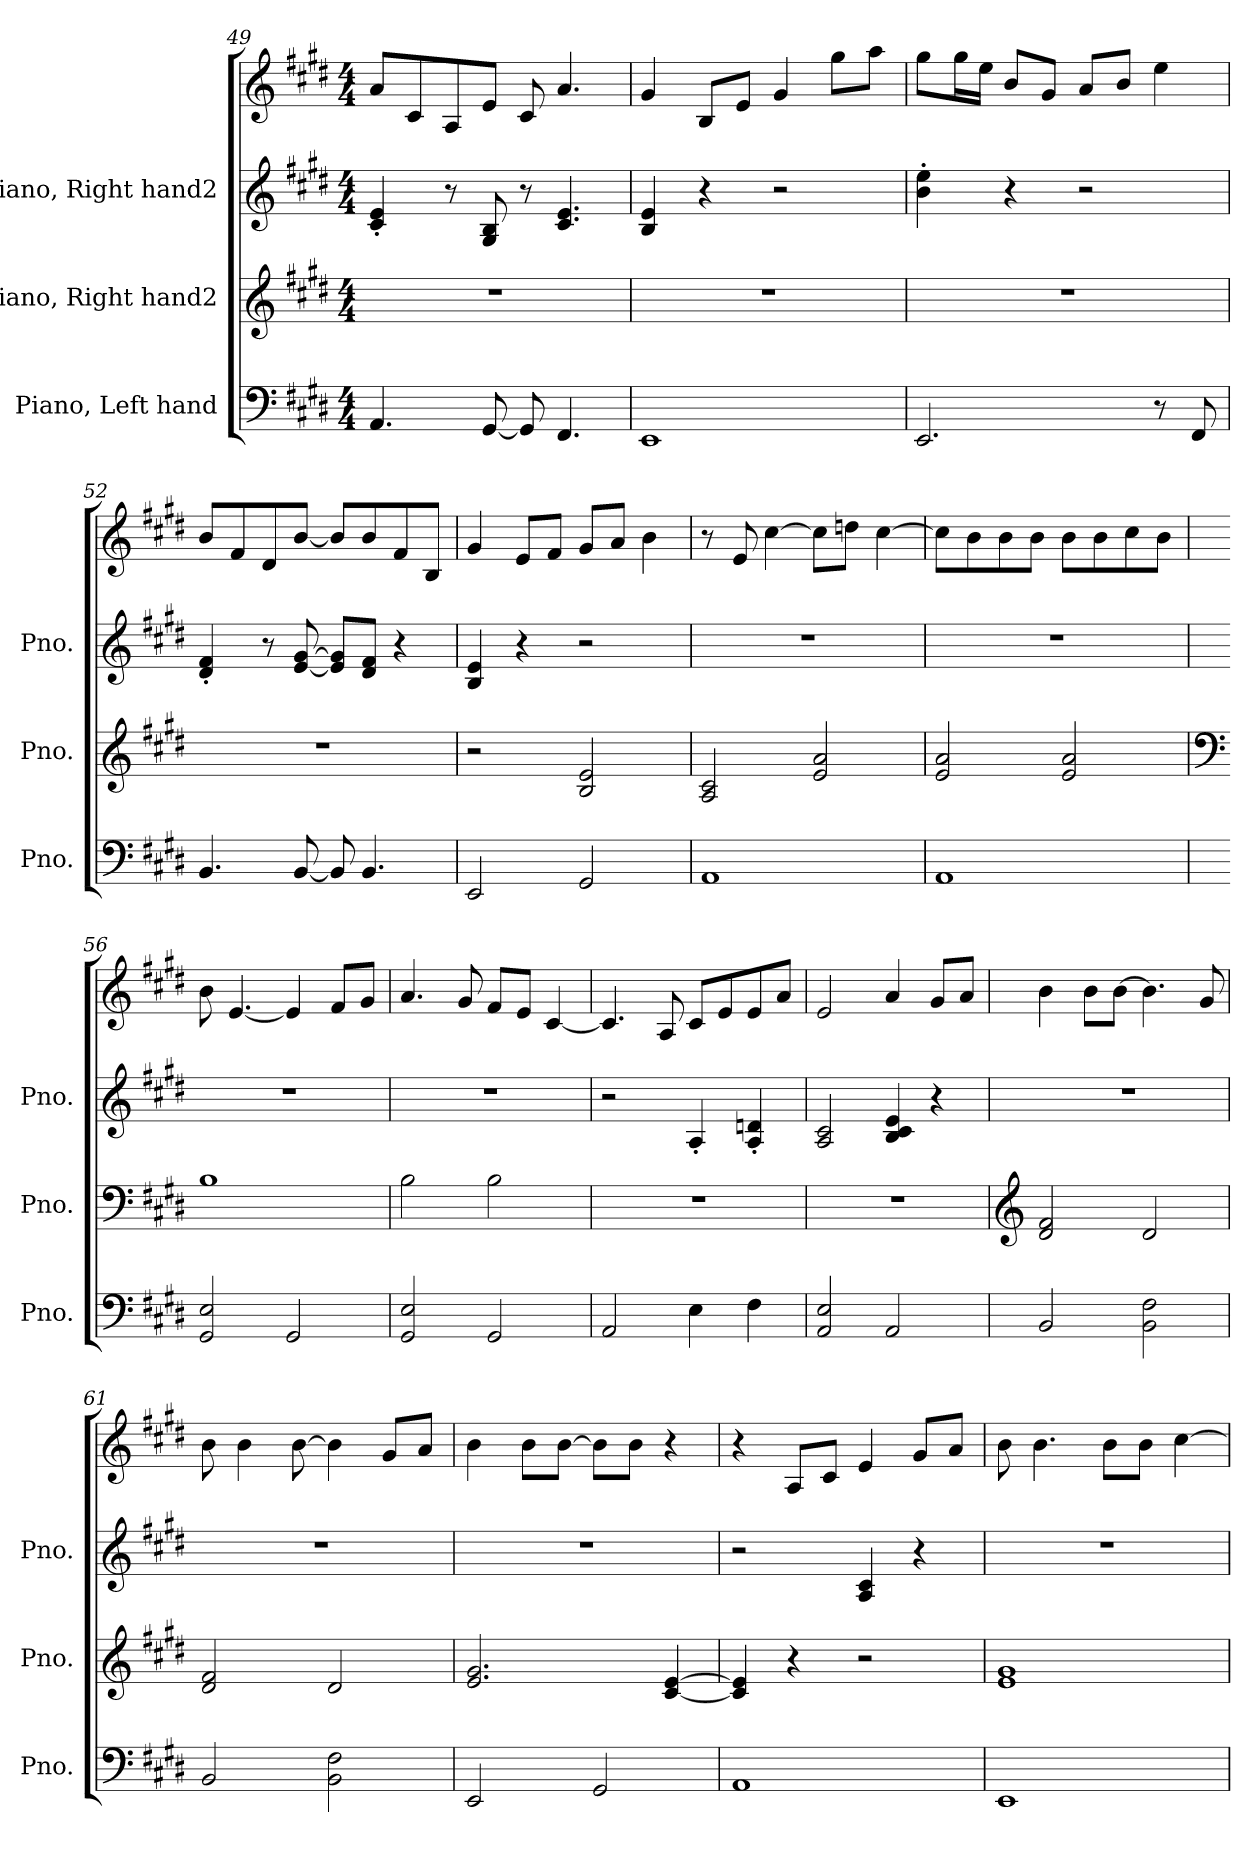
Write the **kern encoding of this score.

**kern	**kern	**kern	**kern
*part3	*part2	*part1	*part1
*staff4	*staff3	*staff2	*staff1
*I"Piano, Left hand	*I"Piano, Right hand2	*I"Piano, Right hand2	*
*I'Pno.	*I'Pno.	*I'Pno.	*
*clefF4	*clefG2	*clefG2	*clefG2
*k[f#c#g#d#]	*k[f#c#g#d#]	*k[f#c#g#d#]	*k[f#c#g#d#]
*M4/4	*M4/4	*M4/4	*M4/4
=49	=49	=49	=49
4.AA/	1r	4c#/' 4e/'	8a/L
.	.	.	8c#/
.	.	8r	8A/
[8GG#/	.	8G#/ 8B/	8e/J
8GG#/]	.	8r	8c#/
4.FF#/	.	4.c#/ 4.e/	4.a/
=50	=50	=50	=50
1EE	1r	4B/ 4e/	4g#/
.	.	4r	8B/L
.	.	.	8e/J
.	.	2r	4g#/
.	.	.	8gg#\L
.	.	.	8aa\J
=51	=51	=51	=51
2.EE/	1r	4b\' 4ee\'	8gg#\L
.	.	.	16gg#\L
.	.	.	16ee\JJ
.	.	4r	8b/L
.	.	.	8g#/J
.	.	2r	8a/L
.	.	.	8b/J
8r	.	.	4ee\
8FF#/	.	.	.
!!LO:LB:g=z
=52	=52	=52	=52
4.BB/	1r	4d#/' 4f#/'	8b/L
.	.	.	8f#/
.	.	8r	8d#/
[8BB/	.	[8e/ [8g#/	[8b/J
8BB/]	.	8e/] 8g#/]L	8b/L]
4.BB/	.	8d#/ 8f#/J	8b/
.	.	4r	8f#/
.	.	.	8B/J
=53	=53	=53	=53
2EE/	2r	4B/ 4e/	4g#/
.	.	4r	8e/L
.	.	.	8f#/J
2GG#/	2B/ 2e/	2r	8g#/L
.	.	.	8a/J
.	.	.	4b\
=54	=54	=54	=54
1AA	2A/ 2c#/	1r	8r
.	.	.	8e/
.	.	.	[4cc#\
.	2e/ 2a/	.	8cc#\L]
.	.	.	8ddn\J
.	.	.	[4cc#\
=55	=55	=55	=55
1AA	2e/ 2a/	1r	8cc#\L]
.	.	.	8b\
.	.	.	8b\
.	.	.	8b\J
.	2e/ 2a/	.	8b\L
.	.	.	8b\
.	.	.	8cc#\
.	.	.	8b\J
=56	=56	=56	=56
*	*clefF4	*	*
2GG#/ 2E/	1B	1r	8b\
.	.	.	[4.e/
2GG#/	.	.	4e/]
.	.	.	8f#/L
.	.	.	8g#/J
!!LO:LB:g=z
=57	=57	=57	=57
2GG#/ 2E/	2B\	1r	4.a/
.	.	.	8g#/
2GG#/	2B\	.	8f#/L
.	.	.	8e/J
.	.	.	[4c#/
=58	=58	=58	=58
2AA/	1r	2r	4.c#/]
.	.	.	8A/
4E\	.	4A'/	8c#/L
.	.	.	8e/
4F#\	.	4A/' 4dn/'	8e/
.	.	.	8a/J
=59	=59	=59	=59
2AA/ 2E/	1r	2A/ 2c#/	2e/
2AA/	.	4B/ 4c#/ 4e/	4a/
.	.	4r	8g#/L
.	.	.	8a/J
=60	=60	=60	=60
*	*clefG2	*	*
2BB/	2d#/ 2f#/	1r	4b\
.	.	.	8b\L
.	.	.	[8b\J
2BB\ 2F#\	2d#/	.	4.b\]
.	.	.	8g#/
=61	=61	=61	=61
2BB/	2d#/ 2f#/	1r	8b\
.	.	.	4b\
.	.	.	[8b\
2BB\ 2F#\	2d#/	.	4b\]
.	.	.	8g#/L
.	.	.	8a/J
!!LO:PB:g=z
=62	=62	=62	=62
2EE/	2.e/ 2.g#/	1r	4b\
.	.	.	8b\L
.	.	.	[8b\J
2GG#/	.	.	8b\L]
.	.	.	8b\J
.	[4c#/ [4e/	.	4r
=63	=63	=63	=63
1AA	4c#/] 4e/]	2r	4r
.	4r	.	8A/L
.	.	.	8c#/J
.	2r	4A/ 4c#/	4e/
.	.	4r	8g#/L
.	.	.	8a/J
=64	=64	=64	=64
1EE	1e 1g#	1r	8b\
.	.	.	4.b\
.	.	.	8b\L
.	.	.	8b\J
.	.	.	[4cc#\
=	=	=	=
*-	*-	*-	*-
